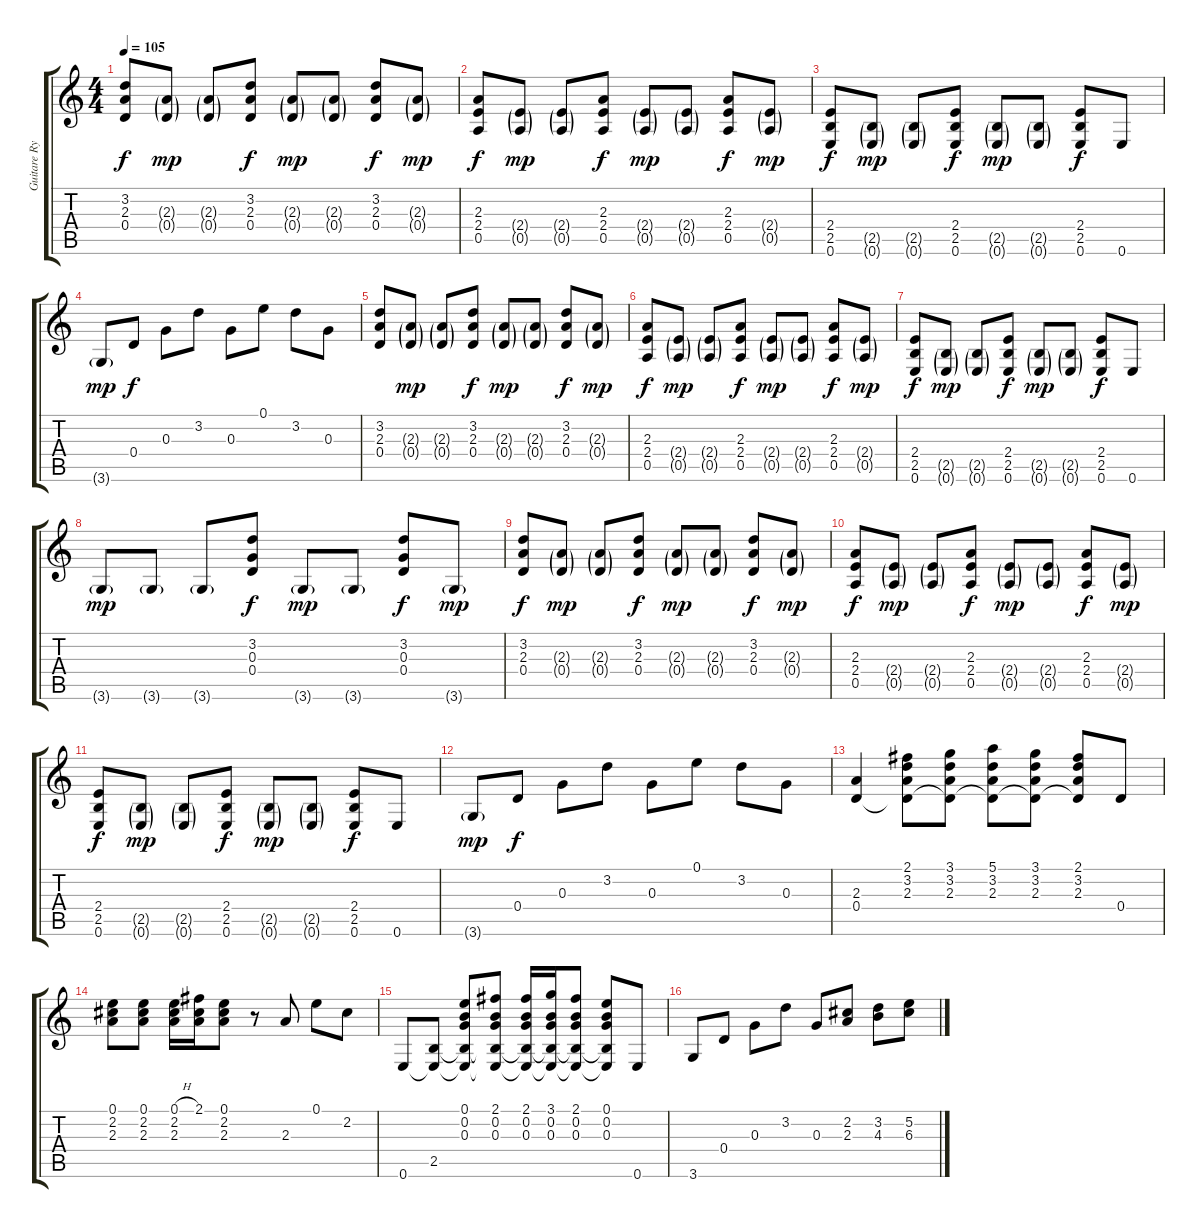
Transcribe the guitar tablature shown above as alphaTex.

\track ("Guitare Rythme" "Guitare Ry") {instrument electricguitarjazz}
\staff {score tabs}
\tuning (E4 B3 G3 D3 A2 E2) {hide}
\ts (4 4)
\tempo 105
\clef g2
\ks c
(3.2 2.3 0.4).8{dy f} (2.3{g} 0.4{g}).8{dy mp} (2.3{g} 0.4{g}).8 (3.2 2.3 0.4).8{dy f} (2.3{g} 0.4{g}).8{dy mp} (2.3{g} 0.4{g}).8 (3.2 2.3 0.4).8{dy f} (2.3{g} 0.4{g}).8{dy mp} |
(2.3 2.4 0.5).8{dy f} (2.4{g} 0.5{g}).8{dy mp} (2.4{g} 0.5{g}).8 (2.3 2.4 0.5).8{dy f} (2.4{g} 0.5{g}).8{dy mp} (2.4{g} 0.5{g}).8 (2.3 2.4 0.5).8{dy f} (2.4{g} 0.5{g}).8{dy mp} |
(2.4 2.5 0.6).8{dy f} (2.5{g} 0.6{g}).8{dy mp} (2.5{g} 0.6{g}).8 (2.4 2.5 0.6).8{dy f} (2.5{g} 0.6{g}).8{dy mp} (2.5{g} 0.6{g}).8 (2.4 2.5 0.6).8{dy f} 0.6.8 |
3.6{g}.8{dy mp} 0.4.8{dy f} 0.3.8 3.2.8 0.3.8 0.1.8 3.2.8 0.3.8 |
(3.2 2.3 0.4).8 (2.3{g} 0.4{g}).8{dy mp} (2.3{g} 0.4{g}).8 (3.2 2.3 0.4).8{dy f} (2.3{g} 0.4{g}).8{dy mp} (2.3{g} 0.4{g}).8 (3.2 2.3 0.4).8{dy f} (2.3{g} 0.4{g}).8{dy mp} |
(2.3 2.4 0.5).8{dy f} (2.4{g} 0.5{g}).8{dy mp} (2.4{g} 0.5{g}).8 (2.3 2.4 0.5).8{dy f} (2.4{g} 0.5{g}).8{dy mp} (2.4{g} 0.5{g}).8 (2.3 2.4 0.5).8{dy f} (2.4{g} 0.5{g}).8{dy mp} |
(2.4 2.5 0.6).8{dy f} (2.5{g} 0.6{g}).8{dy mp} (2.5{g} 0.6{g}).8 (2.4 2.5 0.6).8{dy f} (2.5{g} 0.6{g}).8{dy mp} (2.5{g} 0.6{g}).8 (2.4 2.5 0.6).8{dy f} 0.6.8 |
3.6{g}.8{dy mp} 3.6{g}.8 3.6{g}.8 (3.2 0.3 0.4).8{dy f} 3.6{g}.8{dy mp} 3.6{g}.8 (3.2 0.3 0.4).8{dy f} 3.6{g}.8{dy mp} |
(3.2 2.3 0.4).8{dy f} (2.3{g} 0.4{g}).8{dy mp} (2.3{g} 0.4{g}).8 (3.2 2.3 0.4).8{dy f} (2.3{g} 0.4{g}).8{dy mp} (2.3{g} 0.4{g}).8 (3.2 2.3 0.4).8{dy f} (2.3{g} 0.4{g}).8{dy mp} |
(2.3 2.4 0.5).8{dy f} (2.4{g} 0.5{g}).8{dy mp} (2.4{g} 0.5{g}).8 (2.3 2.4 0.5).8{dy f} (2.4{g} 0.5{g}).8{dy mp} (2.4{g} 0.5{g}).8 (2.3 2.4 0.5).8{dy f} (2.4{g} 0.5{g}).8{dy mp} |
(2.4 2.5 0.6).8{dy f} (2.5{g} 0.6{g}).8{dy mp} (2.5{g} 0.6{g}).8 (2.4 2.5 0.6).8{dy f} (2.5{g} 0.6{g}).8{dy mp} (2.5{g} 0.6{g}).8 (2.4 2.5 0.6).8{dy f} 0.6.8 |
3.6{g}.8{dy mp} 0.4.8{dy f} 0.3.8 3.2.8 0.3.8 0.1.8 3.2.8 0.3.8 |
(2.3 0.4).4 (2.1 3.2 2.3 0.4{t}).8 (3.1 3.2 2.3 0.4{t}).8 (5.1 3.2 2.3 0.4{t}).8 (3.1 3.2 2.3 0.4{t}).8 (2.1 3.2 2.3 0.4{t}).8 0.4.8 |
(0.1 2.2 2.3).8 (0.1 2.2 2.3).8 (0.1{h} 2.2{h} 2.3{h}).16 (2.1 2.2{t} 2.3{t}).16 (0.1 2.2 2.3).8 r.8 2.3.8 0.1.8 2.2.8 |
0.6.8 (2.5 0.6{t}).8 (0.1 0.2 0.3 2.5{t} 0.6{t}).8 (2.1 0.2 0.3 2.5{t} 0.6{t}).8 (2.1 0.2 0.3 2.5{t} 0.6{t}).16 (3.1 0.2 0.3 2.5{t} 0.6{t}).16 (2.1 0.2 0.3 2.5{t} 0.6{t}).8 (0.1 0.2 0.3 2.5{t} 0.6{t}).8 0.6.8 |
3.6.8 0.4.8 0.3.8 3.2.8 0.3.8 (2.2 2.3).8 (3.2 4.3).8 (5.2 6.3).8
